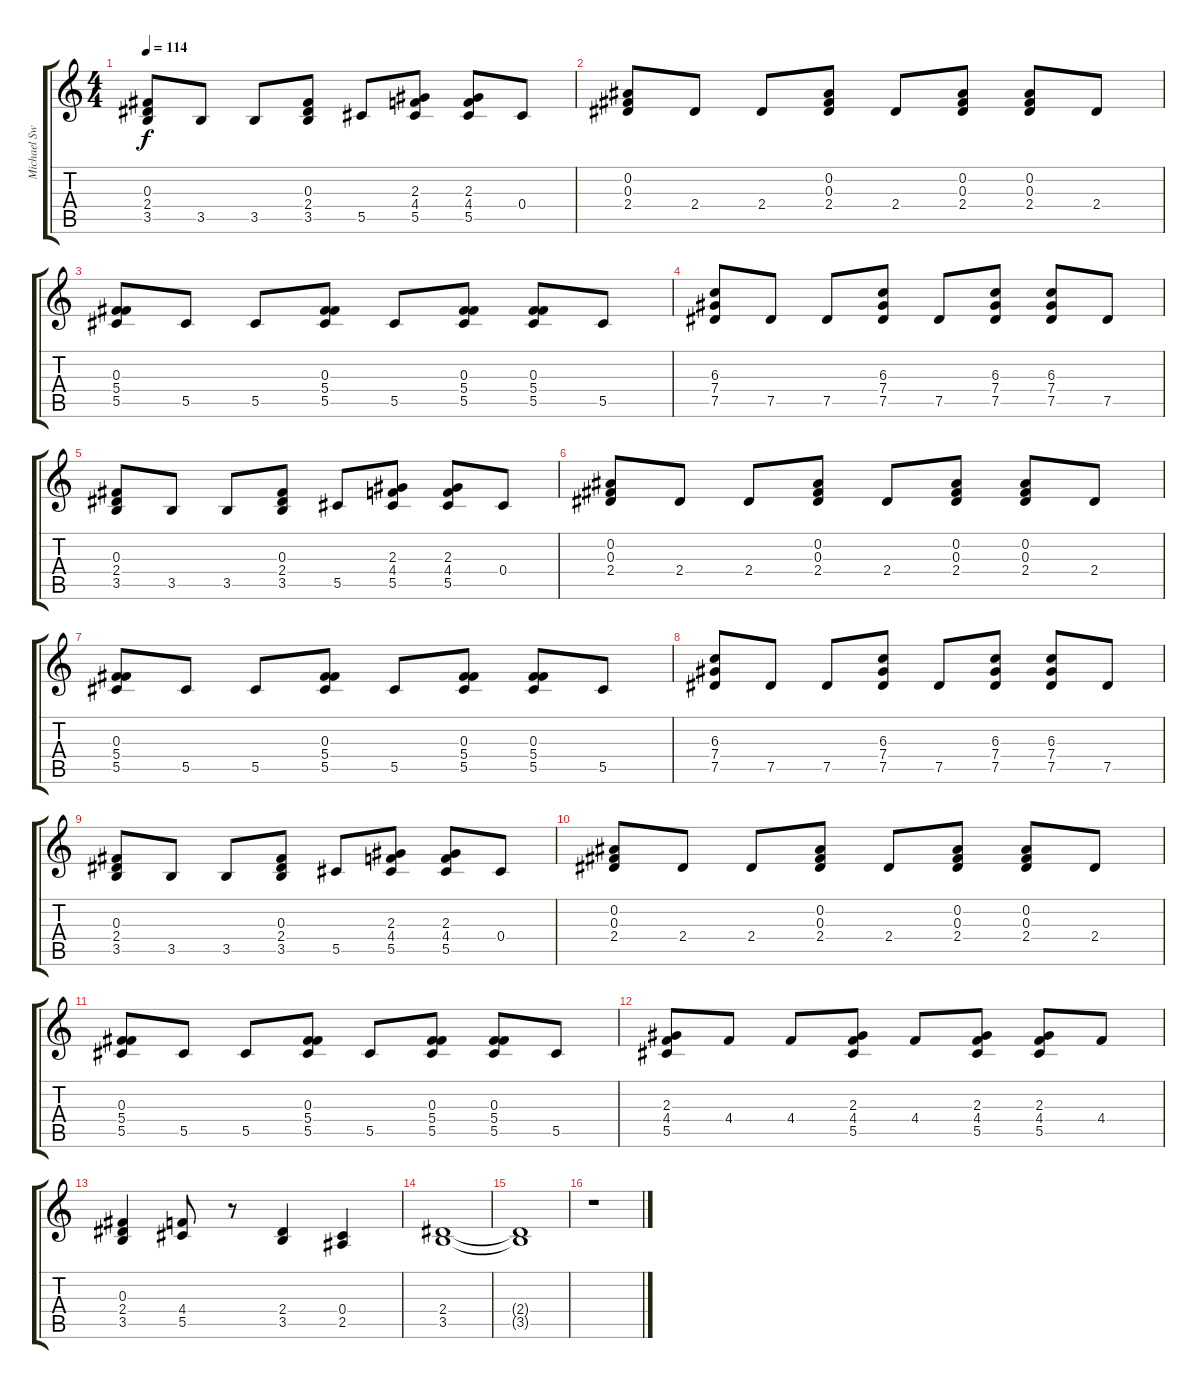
\track ("Michael Sweet (Lead 1)" "Michael Sw") {instrument distortionguitar}
\staff {score tabs}
\tuning (Eb4 Bb3 Gb3 Db3 Ab2 Eb2) {hide}
\ts (4 4)
\tempo 114
\clef g2
\ks c
(0.3 2.4 3.5).8{dy f} 3.5.8 3.5.8 (0.3 2.4 3.5).8 5.5.8 (2.3 4.4 5.5).8 (2.3 4.4 5.5).8 0.4.8 |
(0.2 0.3 2.4).8 2.4.8 2.4.8 (0.2 0.3 2.4).8 2.4.8 (0.2 0.3 2.4).8 (0.2 0.3 2.4).8 2.4.8 |
(0.3 5.4 5.5).8 5.5.8 5.5.8 (0.3 5.4 5.5).8 5.5.8 (0.3 5.4 5.5).8 (0.3 5.4 5.5).8 5.5.8 |
(6.3 7.4 7.5).8 7.5.8 7.5.8 (6.3 7.4 7.5).8 7.5.8 (6.3 7.4 7.5).8 (6.3 7.4 7.5).8 7.5.8 |
(0.3 2.4 3.5).8 3.5.8 3.5.8 (0.3 2.4 3.5).8 5.5.8 (2.3 4.4 5.5).8 (2.3 4.4 5.5).8 0.4.8 |
(0.2 0.3 2.4).8 2.4.8 2.4.8 (0.2 0.3 2.4).8 2.4.8 (0.2 0.3 2.4).8 (0.2 0.3 2.4).8 2.4.8 |
(0.3 5.4 5.5).8 5.5.8 5.5.8 (0.3 5.4 5.5).8 5.5.8 (0.3 5.4 5.5).8 (0.3 5.4 5.5).8 5.5.8 |
(6.3 7.4 7.5).8 7.5.8 7.5.8 (6.3 7.4 7.5).8 7.5.8 (6.3 7.4 7.5).8 (6.3 7.4 7.5).8 7.5.8 |
(0.3 2.4 3.5).8 3.5.8 3.5.8 (0.3 2.4 3.5).8 5.5.8 (2.3 4.4 5.5).8 (2.3 4.4 5.5).8 0.4.8 |
(0.2 0.3 2.4).8 2.4.8 2.4.8 (0.2 0.3 2.4).8 2.4.8 (0.2 0.3 2.4).8 (0.2 0.3 2.4).8 2.4.8 |
(0.3 5.4 5.5).8 5.5.8 5.5.8 (0.3 5.4 5.5).8 5.5.8 (0.3 5.4 5.5).8 (0.3 5.4 5.5).8 5.5.8 |
(2.3 4.4 5.5).8 4.4.8 4.4.8 (2.3 4.4 5.5).8 4.4.8 (2.3 4.4 5.5).8 (2.3 4.4 5.5).8 4.4.8 |
(0.3 2.4 3.5).4 (4.4 5.5).8 r.8 (2.4 3.5).4 (0.4 2.5).4 |
(2.4 3.5).1 |
(2.4{t} 3.5{t}).1 |
r.1
